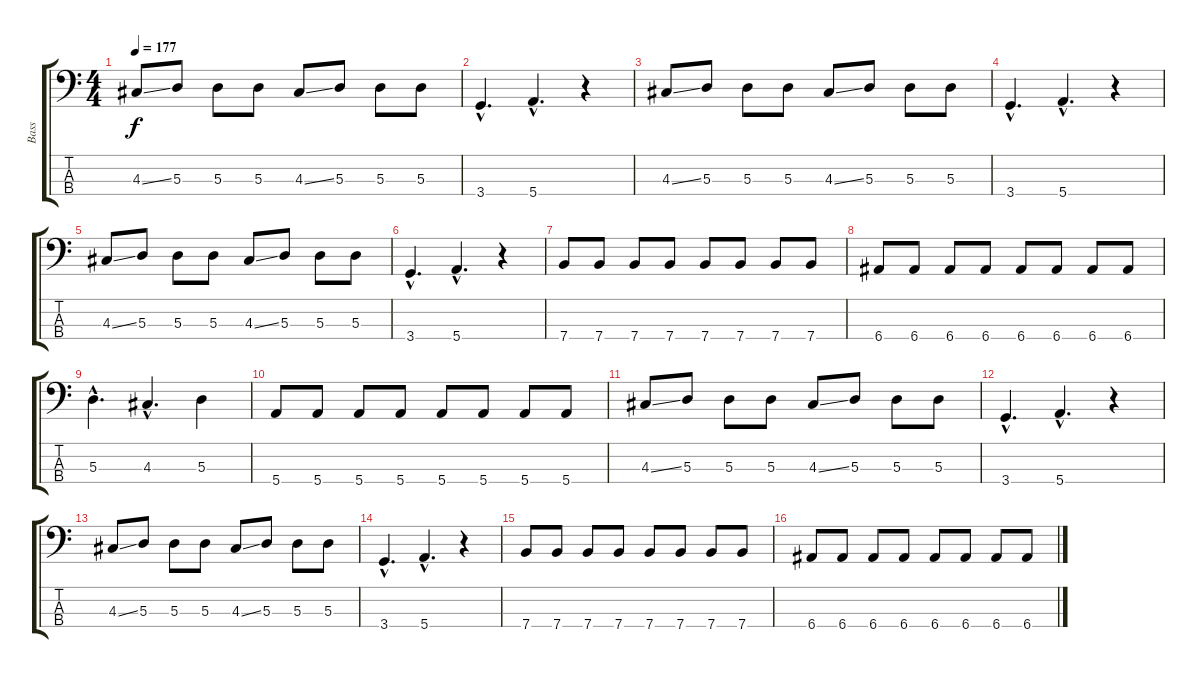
\track ("Bass" "Bass") {instrument electricbasspick}
\staff {score tabs}
\tuning (G2 D2 A1 E1) {hide}
\ts (4 4)
\tempo 177
\clef f4
\ks c
4.3{ss}.8{dy f} 5.3.8 5.3.8 5.3.8 4.3{ss}.8 5.3.8 5.3.8 5.3.8 |
3.4{hac}.4{d} 5.4{hac}.4{d} r.4 |
4.3{ss}.8 5.3.8 5.3.8 5.3.8 4.3{ss}.8 5.3.8 5.3.8 5.3.8 |
3.4{hac}.4{d} 5.4{hac}.4{d} r.4 |
4.3{ss}.8 5.3.8 5.3.8 5.3.8 4.3{ss}.8 5.3.8 5.3.8 5.3.8 |
3.4{hac}.4{d} 5.4{hac}.4{d} r.4 |
7.4.8 7.4.8 7.4.8 7.4.8 7.4.8 7.4.8 7.4.8 7.4.8 |
6.4.8 6.4.8 6.4.8 6.4.8 6.4.8 6.4.8 6.4.8 6.4.8 |
5.3{hac}.4{d} 4.3{hac}.4{d} 5.3.4 |
5.4.8 5.4.8 5.4.8 5.4.8 5.4.8 5.4.8 5.4.8 5.4.8 |
4.3{ss}.8 5.3.8 5.3.8 5.3.8 4.3{ss}.8 5.3.8 5.3.8 5.3.8 |
3.4{hac}.4{d} 5.4{hac}.4{d} r.4 |
4.3{ss}.8 5.3.8 5.3.8 5.3.8 4.3{ss}.8 5.3.8 5.3.8 5.3.8 |
3.4{hac}.4{d} 5.4{hac}.4{d} r.4 |
7.4.8 7.4.8 7.4.8 7.4.8 7.4.8 7.4.8 7.4.8 7.4.8 |
6.4.8 6.4.8 6.4.8 6.4.8 6.4.8 6.4.8 6.4.8 6.4.8
